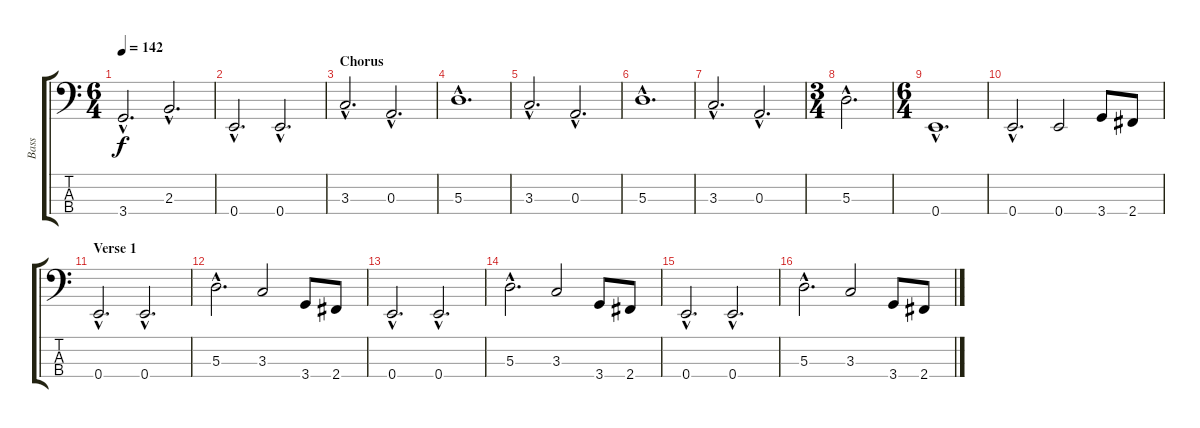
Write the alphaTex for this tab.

\track ("Bass" "Bass") {instrument electricbassfinger}
\staff {score tabs}
\tuning (G2 D2 A1 E1) {hide}
\ts (6 4)
\tempo 142
\clef f4
\ks c
3.4{hac}.2{d dy f} 2.3{hac}.2{d} |
0.4{hac}.2{d} 0.4{hac}.2{d} |
\section ("" "Chorus")
3.3{hac}.2{d} 0.3{hac}.2{d} |
5.3{hac}.1{d} |
3.3{hac}.2{d} 0.3{hac}.2{d} |
5.3{hac}.1{d} |
3.3{hac}.2{d} 0.3{hac}.2{d} |
\ts (3 4)
5.3{hac}.2{d} |
\ts (6 4)
0.4{hac}.1{d} |
0.4{hac}.2{d} 0.4.2 3.4.8 2.4.8 |
\section ("" "Verse 1")
0.4{hac}.2{d} 0.4{hac}.2{d} |
5.3{hac}.2{d} 3.3.2 3.4.8 2.4.8 |
0.4{hac}.2{d} 0.4{hac}.2{d} |
5.3{hac}.2{d} 3.3.2 3.4.8 2.4.8 |
0.4{hac}.2{d} 0.4{hac}.2{d} |
5.3{hac}.2{d} 3.3.2 3.4.8 2.4.8
